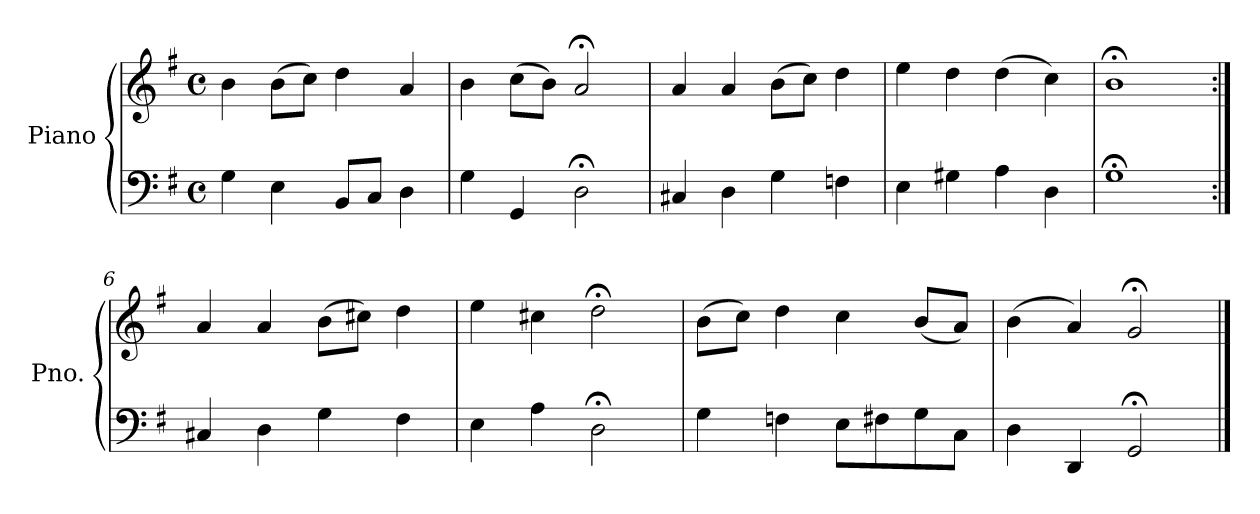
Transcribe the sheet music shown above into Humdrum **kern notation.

**kern	**kern
*part1	*part1
*staff2	*staff1
*I"Piano	*
*I'Pno.	*
*clefF4	*clefG2
*k[f#]	*k[f#]
*M4/4	*M4/4
*met(c)	*met(c)
=1	=1
4G\	4b\
4E\	(8b\L
.	8cc\J)
8BB/L	4dd\
8C/J	.
4D\	4a/
=2	=2
4G\	4b\
4GG/	(8cc\L
.	8b\J)
2D;<\	2a;</
=3	=3
4C#X/	4a/
4D\	4a/
4G\	(8b\L
.	8cc\J)
4Fn\	4dd\
=4	=4
4E\	4ee\
4G#X\	4dd\
4A\	(4dd\
4D\	4cc\)
=5	=5
1G;<	1b;<
=6:|!	=6:|!
4C#X/	4a/
4D\	4a/
4G\	(8b\L
.	8cc#X\J)
4F#\	4dd\
=7	=7
4E\	4ee\
4A\	4cc#X\
2D;<\	2dd;<\
!!LO:LB:g=z
=8	=8
4G\	(8b\L
.	8cc\J)
4Fn\	4dd\
8E\L	4cc\
8F#X\	.
8G\	(8b/L
8C\J	8a/J)
=9	=9
4D\	(4b\
4DD/	4a/)
2GG;</	2g;</
==	==
*-	*-
